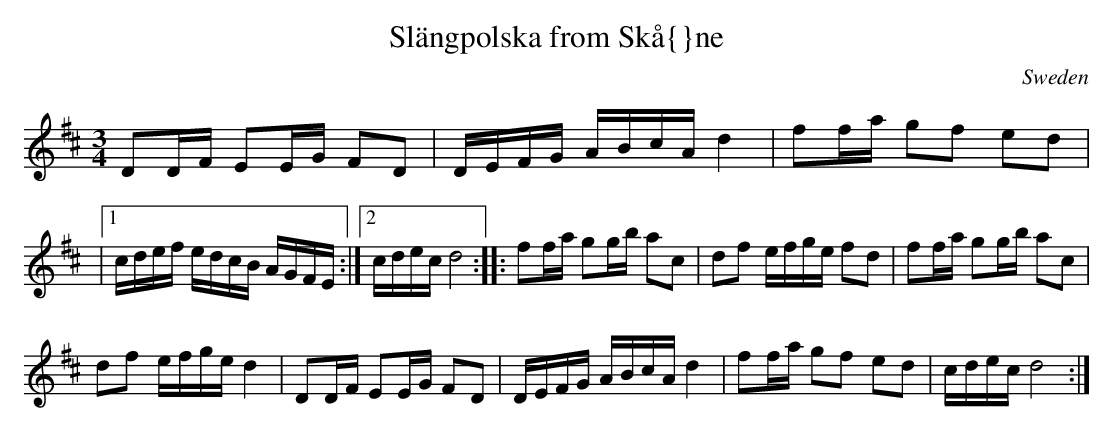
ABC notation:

X:1
T:Sl\"angpolska from Sk\aa{}ne
O:Sweden
M:3/4
L:1/16
K:Bm
D2DF E2EG F2D2 | DEFG ABcA d4 |\
f2fa g2f2 e2d2 |
|1 cdef edcB AGFE :|2 cdec d8 :: \
f2fa g2gb a2c2| d2f2 efge f2d2| \
f2fa g2gb a2c2 |
d2f2 efge d4 |\
D2DF E2EG F2D2 | DEFG ABcA d4 |\
f2fa g2f2 e2d2 |cdec d8 :|
